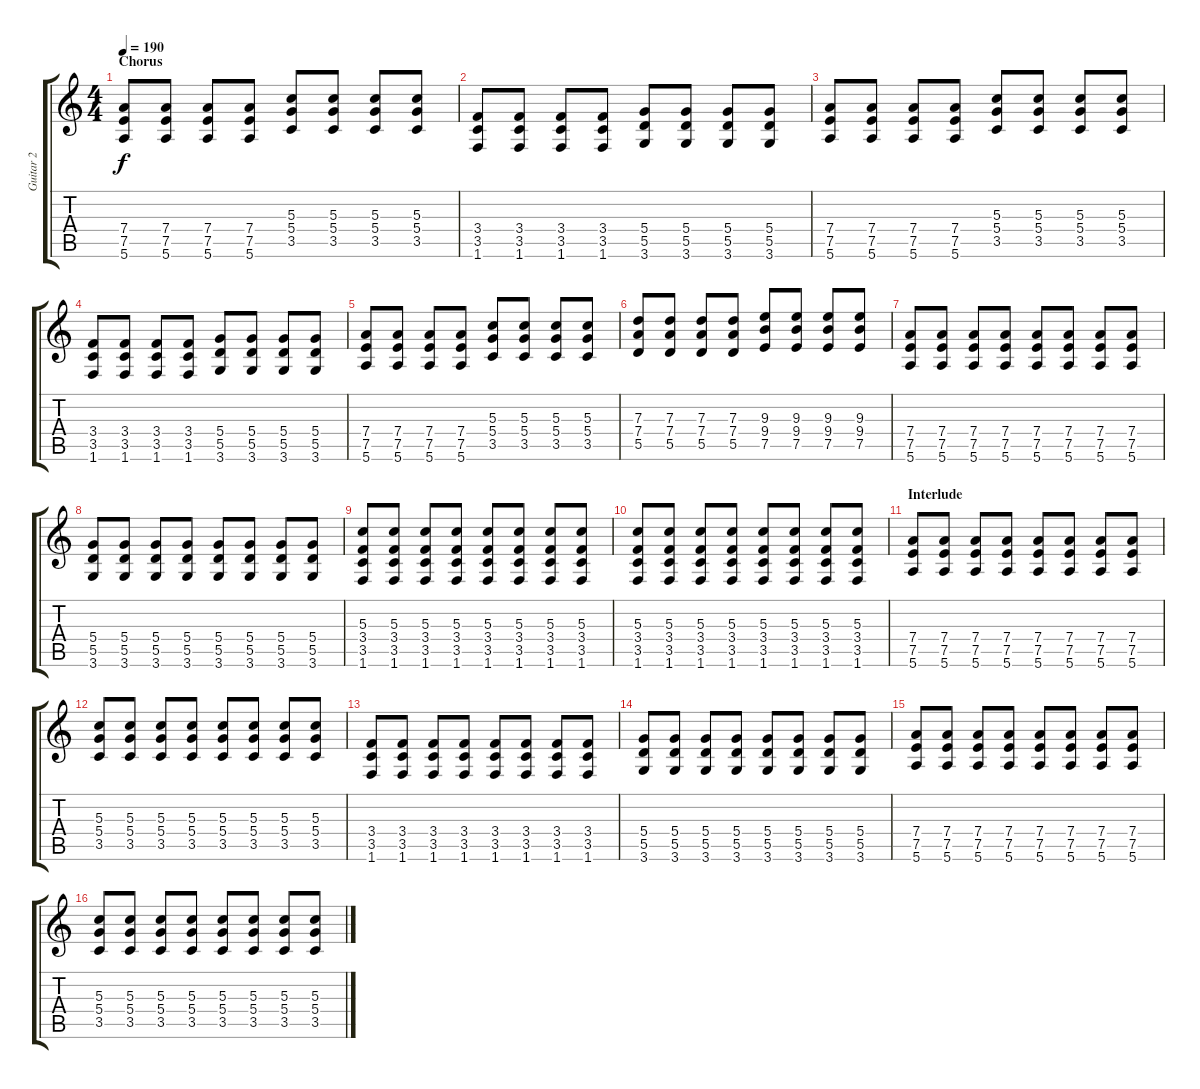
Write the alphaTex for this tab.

\track ("Guitar 2" "Guitar 2") {instrument distortionguitar}
\staff {score tabs}
\tuning (E4 B3 G3 D3 A2 E2) {hide}
\ts (4 4)
\section ("" "Chorus")
\tempo 190
\clef g2
\ks c
(7.4 7.5 5.6).8{dy f} (7.4 7.5 5.6).8 (7.4 7.5 5.6).8 (7.4 7.5 5.6).8 (5.3 5.4 3.5).8 (5.3 5.4 3.5).8 (5.3 5.4 3.5).8 (5.3 5.4 3.5).8 |
(3.4 3.5 1.6).8 (3.4 3.5 1.6).8 (3.4 3.5 1.6).8 (3.4 3.5 1.6).8 (5.4 5.5 3.6).8 (5.4 5.5 3.6).8 (5.4 5.5 3.6).8 (5.4 5.5 3.6).8 |
(7.4 7.5 5.6).8 (7.4 7.5 5.6).8 (7.4 7.5 5.6).8 (7.4 7.5 5.6).8 (5.3 5.4 3.5).8 (5.3 5.4 3.5).8 (5.3 5.4 3.5).8 (5.3 5.4 3.5).8 |
(3.4 3.5 1.6).8 (3.4 3.5 1.6).8 (3.4 3.5 1.6).8 (3.4 3.5 1.6).8 (5.4 5.5 3.6).8 (5.4 5.5 3.6).8 (5.4 5.5 3.6).8 (5.4 5.5 3.6).8 |
(7.4 7.5 5.6).8 (7.4 7.5 5.6).8 (7.4 7.5 5.6).8 (7.4 7.5 5.6).8 (5.3 5.4 3.5).8 (5.3 5.4 3.5).8 (5.3 5.4 3.5).8 (5.3 5.4 3.5).8 |
(7.3 7.4 5.5).8 (7.3 7.4 5.5).8 (7.3 7.4 5.5).8 (7.3 7.4 5.5).8 (9.3 9.4 7.5).8 (9.3 9.4 7.5).8 (9.3 9.4 7.5).8 (9.3 9.4 7.5).8 |
(7.4 7.5 5.6).8 (7.4 7.5 5.6).8 (7.4 7.5 5.6).8 (7.4 7.5 5.6).8 (7.4 7.5 5.6).8 (7.4 7.5 5.6).8 (7.4 7.5 5.6).8 (7.4 7.5 5.6).8 |
(5.4 5.5 3.6).8 (5.4 5.5 3.6).8 (5.4 5.5 3.6).8 (5.4 5.5 3.6).8 (5.4 5.5 3.6).8 (5.4 5.5 3.6).8 (5.4 5.5 3.6).8 (5.4 5.5 3.6).8 |
(5.3 3.4 3.5 1.6).8 (5.3 3.4 3.5 1.6).8 (5.3 3.4 3.5 1.6).8 (5.3 3.4 3.5 1.6).8 (5.3 3.4 3.5 1.6).8 (5.3 3.4 3.5 1.6).8 (5.3 3.4 3.5 1.6).8 (5.3 3.4 3.5 1.6).8 |
(5.3 3.4 3.5 1.6).8 (5.3 3.4 3.5 1.6).8 (5.3 3.4 3.5 1.6).8 (5.3 3.4 3.5 1.6).8 (5.3 3.4 3.5 1.6).8 (5.3 3.4 3.5 1.6).8 (5.3 3.4 3.5 1.6).8 (5.3 3.4 3.5 1.6).8 |
\section ("" "Interlude")
(7.4 7.5 5.6).8 (7.4 7.5 5.6).8 (7.4 7.5 5.6).8 (7.4 7.5 5.6).8 (7.4 7.5 5.6).8 (7.4 7.5 5.6).8 (7.4 7.5 5.6).8 (7.4 7.5 5.6).8 |
(5.3 5.4 3.5).8 (5.3 5.4 3.5).8 (5.3 5.4 3.5).8 (5.3 5.4 3.5).8 (5.3 5.4 3.5).8 (5.3 5.4 3.5).8 (5.3 5.4 3.5).8 (5.3 5.4 3.5).8 |
(3.4 3.5 1.6).8 (3.4 3.5 1.6).8 (3.4 3.5 1.6).8 (3.4 3.5 1.6).8 (3.4 3.5 1.6).8 (3.4 3.5 1.6).8 (3.4 3.5 1.6).8 (3.4 3.5 1.6).8 |
(5.4 5.5 3.6).8 (5.4 5.5 3.6).8 (5.4 5.5 3.6).8 (5.4 5.5 3.6).8 (5.4 5.5 3.6).8 (5.4 5.5 3.6).8 (5.4 5.5 3.6).8 (5.4 5.5 3.6).8 |
(7.4 7.5 5.6).8 (7.4 7.5 5.6).8 (7.4 7.5 5.6).8 (7.4 7.5 5.6).8 (7.4 7.5 5.6).8 (7.4 7.5 5.6).8 (7.4 7.5 5.6).8 (7.4 7.5 5.6).8 |
(5.3 5.4 3.5).8 (5.3 5.4 3.5).8 (5.3 5.4 3.5).8 (5.3 5.4 3.5).8 (5.3 5.4 3.5).8 (5.3 5.4 3.5).8 (5.3 5.4 3.5).8 (5.3 5.4 3.5).8
